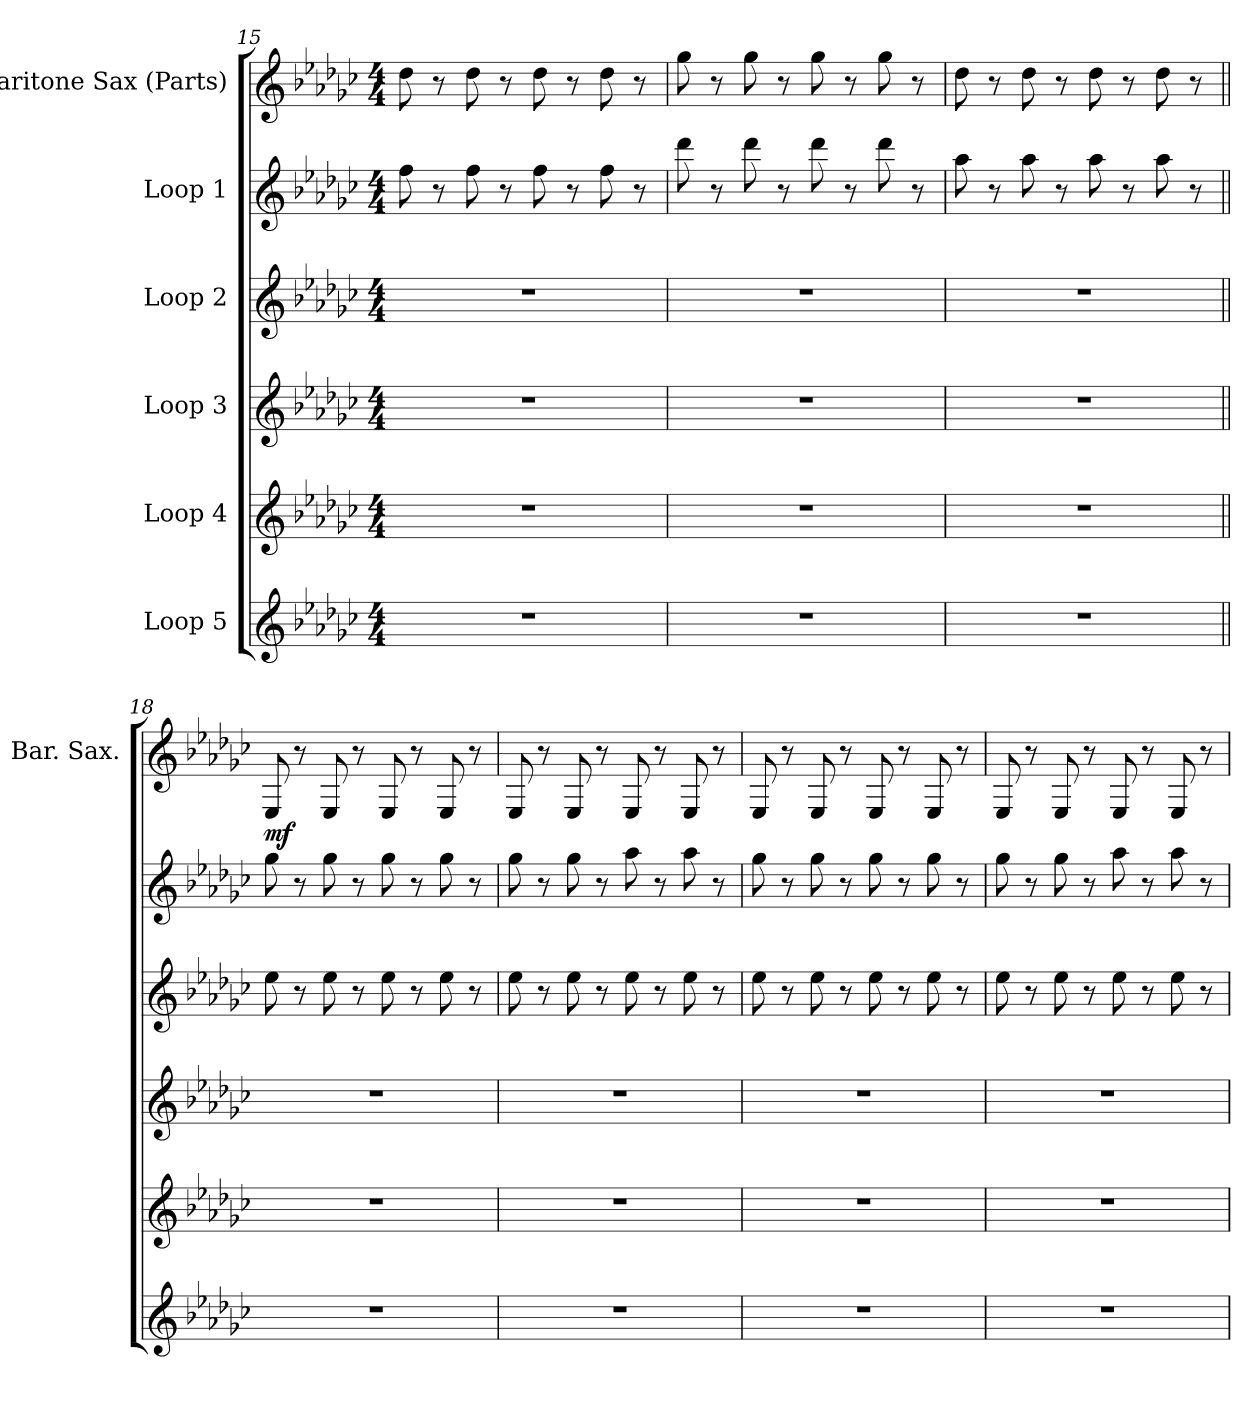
**kern	**kern	**kern	**kern	**kern	**kern	**dynam
*part6	*part5	*part4	*part3	*part2	*part1	*part1
*staff6	*staff5	*staff4	*staff3	*staff2	*staff1	*staff1
*I"Loop 5	*I"Loop 4	*I"Loop 3	*I"Loop 2	*I"Loop 1	*I"Baritone Sax (Parts)	*
*	*	*	*	*	*I'Bar. Sax.	*
!!LO:LB:g=z
*clefG2	*clefG2	*clefG2	*clefG2	*clefG2	*clefG2	*
*ITrd19c33	*ITrd12c21	*ITrd12c21	*ITrd12c21	*ITrd12c21	*ITrd12c21	*
*k[b-e-a-d-g-c-]	*k[b-e-a-d-g-c-]	*k[b-e-a-d-g-c-]	*k[b-e-a-d-g-c-]	*k[b-e-a-d-g-c-]	*k[b-e-a-d-g-c-]	*
*M4/4	*M4/4	*M4/4	*M4/4	*M4/4	*M4/4	*
=15	=15	=15	=15	=15	=15	=15
1r	1r	1r	1r	8f\	8d-\	.
.	.	.	.	8r	8r	.
.	.	.	.	8f\	8d-\	.
.	.	.	.	8r	8r	.
.	.	.	.	8f\	8d-\	.
.	.	.	.	8r	8r	.
.	.	.	.	8f\	8d-\	.
.	.	.	.	8r	8r	.
=16	=16	=16	=16	=16	=16	=16
1r	1r	1r	1r	8dd-\	8g-\	.
.	.	.	.	8r	8r	.
.	.	.	.	8dd-\	8g-\	.
.	.	.	.	8r	8r	.
.	.	.	.	8dd-\	8g-\	.
.	.	.	.	8r	8r	.
.	.	.	.	8dd-\	8g-\	.
.	.	.	.	8r	8r	.
=17	=17	=17	=17	=17	=17	=17
1r	1r	1r	1r	8a-\	8d-\	.
.	.	.	.	8r	8r	.
.	.	.	.	8a-\	8d-\	.
.	.	.	.	8r	8r	.
.	.	.	.	8a-\	8d-\	.
.	.	.	.	8r	8r	.
.	.	.	.	8a-\	8d-\	.
.	.	.	.	8r	8r	.
=18||	=18||	=18||	=18||	=18||	=18||	=18||
!	!	!	!	!	!	!LO:DY:b
1r	1r	1r	8e-\	8g-\	8EE-/	mf
.	.	.	8r	8r	8r	.
.	.	.	8e-\	8g-\	8EE-/	.
.	.	.	8r	8r	8r	.
.	.	.	8e-\	8g-\	8EE-/	.
.	.	.	8r	8r	8r	.
.	.	.	8e-\	8g-\	8EE-/	.
.	.	.	8r	8r	8r	.
!!LO:PB:g=z
=19	=19	=19	=19	=19	=19	=19
1r	1r	1r	8e-\	8g-\	8EE-/	.
.	.	.	8r	8r	8r	.
.	.	.	8e-\	8g-\	8EE-/	.
.	.	.	8r	8r	8r	.
.	.	.	8e-\	8a-\	8EE-/	.
.	.	.	8r	8r	8r	.
.	.	.	8e-\	8a-\	8EE-/	.
.	.	.	8r	8r	8r	.
=20	=20	=20	=20	=20	=20	=20
1r	1r	1r	8e-\	8g-\	8EE-/	.
.	.	.	8r	8r	8r	.
.	.	.	8e-\	8g-\	8EE-/	.
.	.	.	8r	8r	8r	.
.	.	.	8e-\	8g-\	8EE-/	.
.	.	.	8r	8r	8r	.
.	.	.	8e-\	8g-\	8EE-/	.
.	.	.	8r	8r	8r	.
=21	=21	=21	=21	=21	=21	=21
1r	1r	1r	8e-\	8g-\	8EE-/	.
.	.	.	8r	8r	8r	.
.	.	.	8e-\	8g-\	8EE-/	.
.	.	.	8r	8r	8r	.
.	.	.	8e-\	8a-\	8EE-/	.
.	.	.	8r	8r	8r	.
.	.	.	8e-\	8a-\	8EE-/	.
.	.	.	8r	8r	8r	.
=	=	=	=	=	=	=
*-	*-	*-	*-	*-	*-	*-
